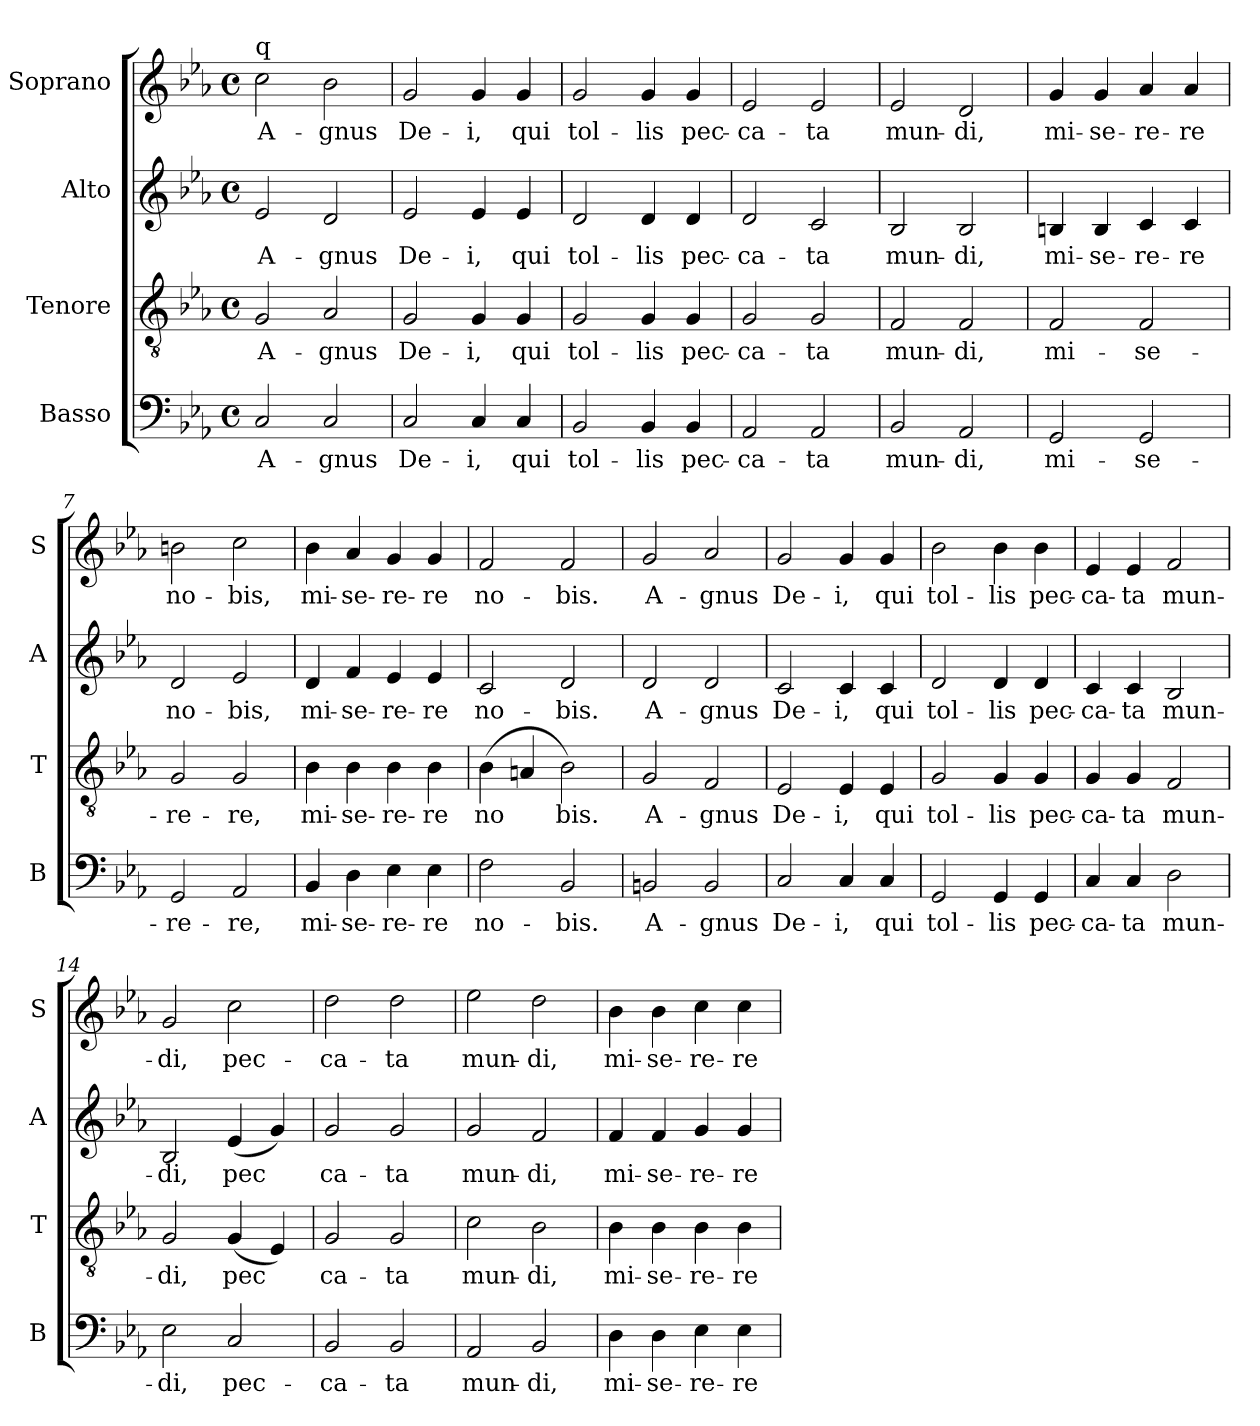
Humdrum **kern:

**kern	**text	**kern	**text	**kern	**text	**kern	**text
*part4	*part4	*part3	*part3	*part2	*part2	*part1	*part1
*staff4	*staff4	*staff3	*staff3	*staff2	*staff2	*staff1	*staff1
*I"Basso	*	*I"Tenore	*	*I"Alto	*	*I"Soprano	*
*I'B	*	*I'T	*	*I'A	*	*I'S	*
!!LO:PB:g=z
*stria5	*	*stria5	*	*stria5	*	*stria5	*
*clefF4	*	*clefGv2	*	*clefG2	*	*clefG2	*
*k[b-e-a-]	*	*k[b-e-a-]	*	*k[b-e-a-]	*	*k[b-e-a-]	*
*E-:	*	*E-:	*	*E-:	*	*E-:	*
*M4/4	*	*M4/4	*	*M4/4	*	*M4/4	*
*met(c)	*	*met(c)	*	*met(c)	*	*met(c)	*
*MM75	*	*MM75	*	*MM75	*	*MM75	*
=1	=1	=1	=1	=1	=1	=1	=1
!	!	!	!	!	!	!LO:TX:a:t=q	!
!	!LO:LY:b:cj	!	!LO:LY:b:cj	!	!LO:LY:b:cj	!	!LO:LY:b:cj
2C/	A-	2G/	A-	2e-/	A-	2cc\	A-
!	!LO:LY:b:cj	!	!LO:LY:b:cj	!	!LO:LY:b:cj	!	!LO:LY:b:cj
2C/	-gnus	2A-/	-gnus	2d/	-gnus	2b-\	-gnus
=2	=2	=2	=2	=2	=2	=2	=2
!	!LO:LY:b:cj	!	!LO:LY:b:cj	!	!LO:LY:b:cj	!	!LO:LY:b:cj
2C/	De-	2G/	De-	2e-/	De-	2g/	De-
!	!LO:LY:b:cj	!	!LO:LY:b:cj	!	!LO:LY:b:cj	!	!LO:LY:b:cj
4C/	-i,	4G/	-i,	4e-/	-i,	4g/	-i,
!	!LO:LY:b:cj	!	!LO:LY:b:cj	!	!LO:LY:b:cj	!	!LO:LY:b:cj
4C/	qui	4G/	qui	4e-/	qui	4g/	qui
=3	=3	=3	=3	=3	=3	=3	=3
!	!LO:LY:b:cj	!	!LO:LY:b:cj	!	!LO:LY:b:cj	!	!LO:LY:b:cj
2BB-/	tol-	2G/	tol-	2d/	tol-	2g/	tol-
!	!LO:LY:b:cj	!	!LO:LY:b:cj	!	!LO:LY:b:cj	!	!LO:LY:b:cj
4BB-/	-lis	4G/	-lis	4d/	-lis	4g/	-lis
!	!LO:LY:b:cj	!	!LO:LY:b:cj	!	!LO:LY:b:cj	!	!LO:LY:b:cj
4BB-/	pec-	4G/	pec-	4d/	pec-	4g/	pec-
=4	=4	=4	=4	=4	=4	=4	=4
!	!LO:LY:b:cj	!	!LO:LY:b:cj	!	!LO:LY:b:cj	!	!LO:LY:b:cj
2AA-/	-ca-	2G/	-ca-	2d/	-ca-	2e-/	-ca-
!	!LO:LY:b:cj	!	!LO:LY:b:cj	!	!LO:LY:b:cj	!	!LO:LY:b:cj
2AA-/	-ta	2G/	-ta	2c/	-ta	2e-/	-ta
=5	=5	=5	=5	=5	=5	=5	=5
!	!LO:LY:b:cj	!	!LO:LY:b:cj	!	!LO:LY:b:cj	!	!LO:LY:b:cj
2BB-/	mun-	2F/	mun-	2B-/	mun-	2e-/	mun-
!	!LO:LY:b:cj	!	!LO:LY:b:cj	!	!LO:LY:b:cj	!	!LO:LY:b:cj
2AA-/	-di,	2F/	-di,	2B-/	-di,	2d/	-di,
=6	=6	=6	=6	=6	=6	=6	=6
!	!LO:LY:b:cj	!	!LO:LY:b:cj	!	!LO:LY:b:cj	!	!LO:LY:b:cj
2GG/	mi-	2F/	mi-	4Bn/	mi-	4g/	mi-
!	!	!	!	!	!LO:LY:b:cj	!	!LO:LY:b:cj
.	.	.	.	4B/	-se-	4g/	-se-
!	!LO:LY:b:cj	!	!LO:LY:b:cj	!	!LO:LY:b:cj	!	!LO:LY:b:cj
2GG/	-se-	2F/	-se-	4c/	-re-	4a-/	-re-
!	!	!	!	!	!LO:LY:b:cj	!	!LO:LY:b:cj
.	.	.	.	4c/	-re	4a-/	-re
!!LO:LB:g=z
=7	=7	=7	=7	=7	=7	=7	=7
!	!LO:LY:b:cj	!	!LO:LY:b:cj	!	!LO:LY:b:cj	!	!LO:LY:b:cj
2GG/	-re-	2G/	-re-	2d/	no-	2bn\	no-
!	!LO:LY:b:cj	!	!LO:LY:b:cj	!	!LO:LY:b:cj	!	!LO:LY:b:cj
2AA-/	-re,	2G/	-re,	2e-/	-bis,	2cc\	-bis,
=8	=8	=8	=8	=8	=8	=8	=8
!	!LO:LY:b:cj	!	!LO:LY:b:cj	!	!LO:LY:b:cj	!	!LO:LY:b:cj
4BB-/	mi-	4B-\	mi-	4d/	mi-	4b-\	mi-
!	!LO:LY:b:cj	!	!LO:LY:b:cj	!	!LO:LY:b:cj	!	!LO:LY:b:cj
4D\	-se-	4B-\	-se-	4f/	-se-	4a-/	-se-
!	!LO:LY:b:cj	!	!LO:LY:b:cj	!	!LO:LY:b:cj	!	!LO:LY:b:cj
4E-\	-re-	4B-\	-re-	4e-/	-re-	4g/	-re-
!	!LO:LY:b:cj	!	!LO:LY:b:cj	!	!LO:LY:b:cj	!	!LO:LY:b:cj
4E-\	-re	4B-\	-re	4e-/	-re	4g/	-re
=9	=9	=9	=9	=9	=9	=9	=9
!	!LO:LY:b:cj	!	!LO:LY:b:cj	!	!LO:LY:b:cj	!	!LO:LY:b:cj
2F\	no-	(>4B-\	no-	2c/	no-	2f/	no-
!	!	!	!LO:LY:b:cj	!	!	!	!
.	.	4An/	--	.	.	.	.
!	!LO:LY:b:cj	!	!LO:LY:b:cj	!	!LO:LY:b:cj	!	!LO:LY:b:cj
2BB-/	-bis.	2B-\)	-bis.	2d/	-bis.	2f/	-bis.
=10	=10	=10	=10	=10	=10	=10	=10
!	!LO:LY:b:cj	!	!LO:LY:b:cj	!	!LO:LY:b:cj	!	!LO:LY:b:cj
2BBn/	A-	2G/	A-	2d/	A-	2g/	A-
!	!LO:LY:b:cj	!	!LO:LY:b:cj	!	!LO:LY:b:cj	!	!LO:LY:b:cj
2BB/	-gnus	2F/	-gnus	2d/	-gnus	2a-/	-gnus
=11	=11	=11	=11	=11	=11	=11	=11
!	!LO:LY:b:cj	!	!LO:LY:b:cj	!	!LO:LY:b:cj	!	!LO:LY:b:cj
2C/	De-	2E-/	De-	2c/	De-	2g/	De-
!	!LO:LY:b:cj	!	!LO:LY:b:cj	!	!LO:LY:b:cj	!	!LO:LY:b:cj
4C/	-i,	4E-/	-i,	4c/	-i,	4g/	-i,
!	!LO:LY:b:cj	!	!LO:LY:b:cj	!	!LO:LY:b:cj	!	!LO:LY:b:cj
4C/	qui	4E-/	qui	4c/	qui	4g/	qui
=12	=12	=12	=12	=12	=12	=12	=12
!	!LO:LY:b:cj	!	!LO:LY:b:cj	!	!LO:LY:b:cj	!	!LO:LY:b:cj
2GG/	tol-	2G/	tol-	2d/	tol-	2b-\	tol-
!	!LO:LY:b:cj	!	!LO:LY:b:cj	!	!LO:LY:b:cj	!	!LO:LY:b:cj
4GG/	-lis	4G/	-lis	4d/	-lis	4b-\	-lis
!	!LO:LY:b:cj	!	!LO:LY:b:cj	!	!LO:LY:b:cj	!	!LO:LY:b:cj
4GG/	pec-	4G/	pec-	4d/	pec-	4b-\	pec-
=13	=13	=13	=13	=13	=13	=13	=13
!	!LO:LY:b:cj	!	!LO:LY:b:cj	!	!LO:LY:b:cj	!	!LO:LY:b:cj
4C/	-ca-	4G/	-ca-	4c/	-ca-	4e-/	-ca-
!	!LO:LY:b:cj	!	!LO:LY:b:cj	!	!LO:LY:b:cj	!	!LO:LY:b:cj
4C/	-ta	4G/	-ta	4c/	-ta	4e-/	-ta
!	!LO:LY:b:cj	!	!LO:LY:b:cj	!	!LO:LY:b:cj	!	!LO:LY:b:cj
2D\	mun-	2F/	mun-	2B-/	mun-	2f/	mun-
!!LO:PB:g=z
=14	=14	=14	=14	=14	=14	=14	=14
!	!LO:LY:b:cj	!	!LO:LY:b:cj	!	!LO:LY:b:cj	!	!LO:LY:b:cj
2E-\	-di,	2G/	-di,	2B-/	-di,	2g/	-di,
!	!LO:LY:b:cj	!	!LO:LY:b:cj	!	!LO:LY:b:cj	!	!LO:LY:b:cj
2C/	pec-	(<4G/	pec-	(<4e-/	pec-	2cc\	pec-
!	!	!	!LO:LY:b:cj	!	!LO:LY:b:cj	!	!
.	.	4E-/)	--	4g/)	--	.	.
=15	=15	=15	=15	=15	=15	=15	=15
!	!LO:LY:b:cj	!	!LO:LY:b:cj	!	!LO:LY:b:cj	!	!LO:LY:b:cj
2BB-/	-ca-	2G/	-ca-	2g/	-ca-	2dd\	-ca-
!	!LO:LY:b:cj	!	!LO:LY:b:cj	!	!LO:LY:b:cj	!	!LO:LY:b:cj
2BB-/	-ta	2G/	-ta	2g/	-ta	2dd\	-ta
=16	=16	=16	=16	=16	=16	=16	=16
!	!LO:LY:b:cj	!	!LO:LY:b:cj	!	!LO:LY:b:cj	!	!LO:LY:b:cj
2AA-/	mun-	2c\	mun-	2g/	mun-	2ee-\	mun-
!	!LO:LY:b:cj	!	!LO:LY:b:cj	!	!LO:LY:b:cj	!	!LO:LY:b:cj
2BB-/	-di,	2B-\	-di,	2f/	-di,	2dd\	-di,
=17	=17	=17	=17	=17	=17	=17	=17
!	!LO:LY:b:cj	!	!LO:LY:b:cj	!	!LO:LY:b:cj	!	!LO:LY:b:cj
4D\	mi-	4B-\	mi-	4f/	mi-	4b-\	mi-
!	!LO:LY:b:cj	!	!LO:LY:b:cj	!	!LO:LY:b:cj	!	!LO:LY:b:cj
4D\	-se-	4B-\	-se-	4f/	-se-	4b-\	-se-
!	!LO:LY:b:cj	!	!LO:LY:b:cj	!	!LO:LY:b:cj	!	!LO:LY:b:cj
4E-\	-re-	4B-\	-re-	4g/	-re-	4cc\	-re-
!	!LO:LY:b:cj	!	!LO:LY:b:cj	!	!LO:LY:b:cj	!	!LO:LY:b:cj
4E-\	-re	4B-\	-re	4g/	-re	4cc\	-re
=	=	=	=	=	=	=	=
*-	*-	*-	*-	*-	*-	*-	*-
